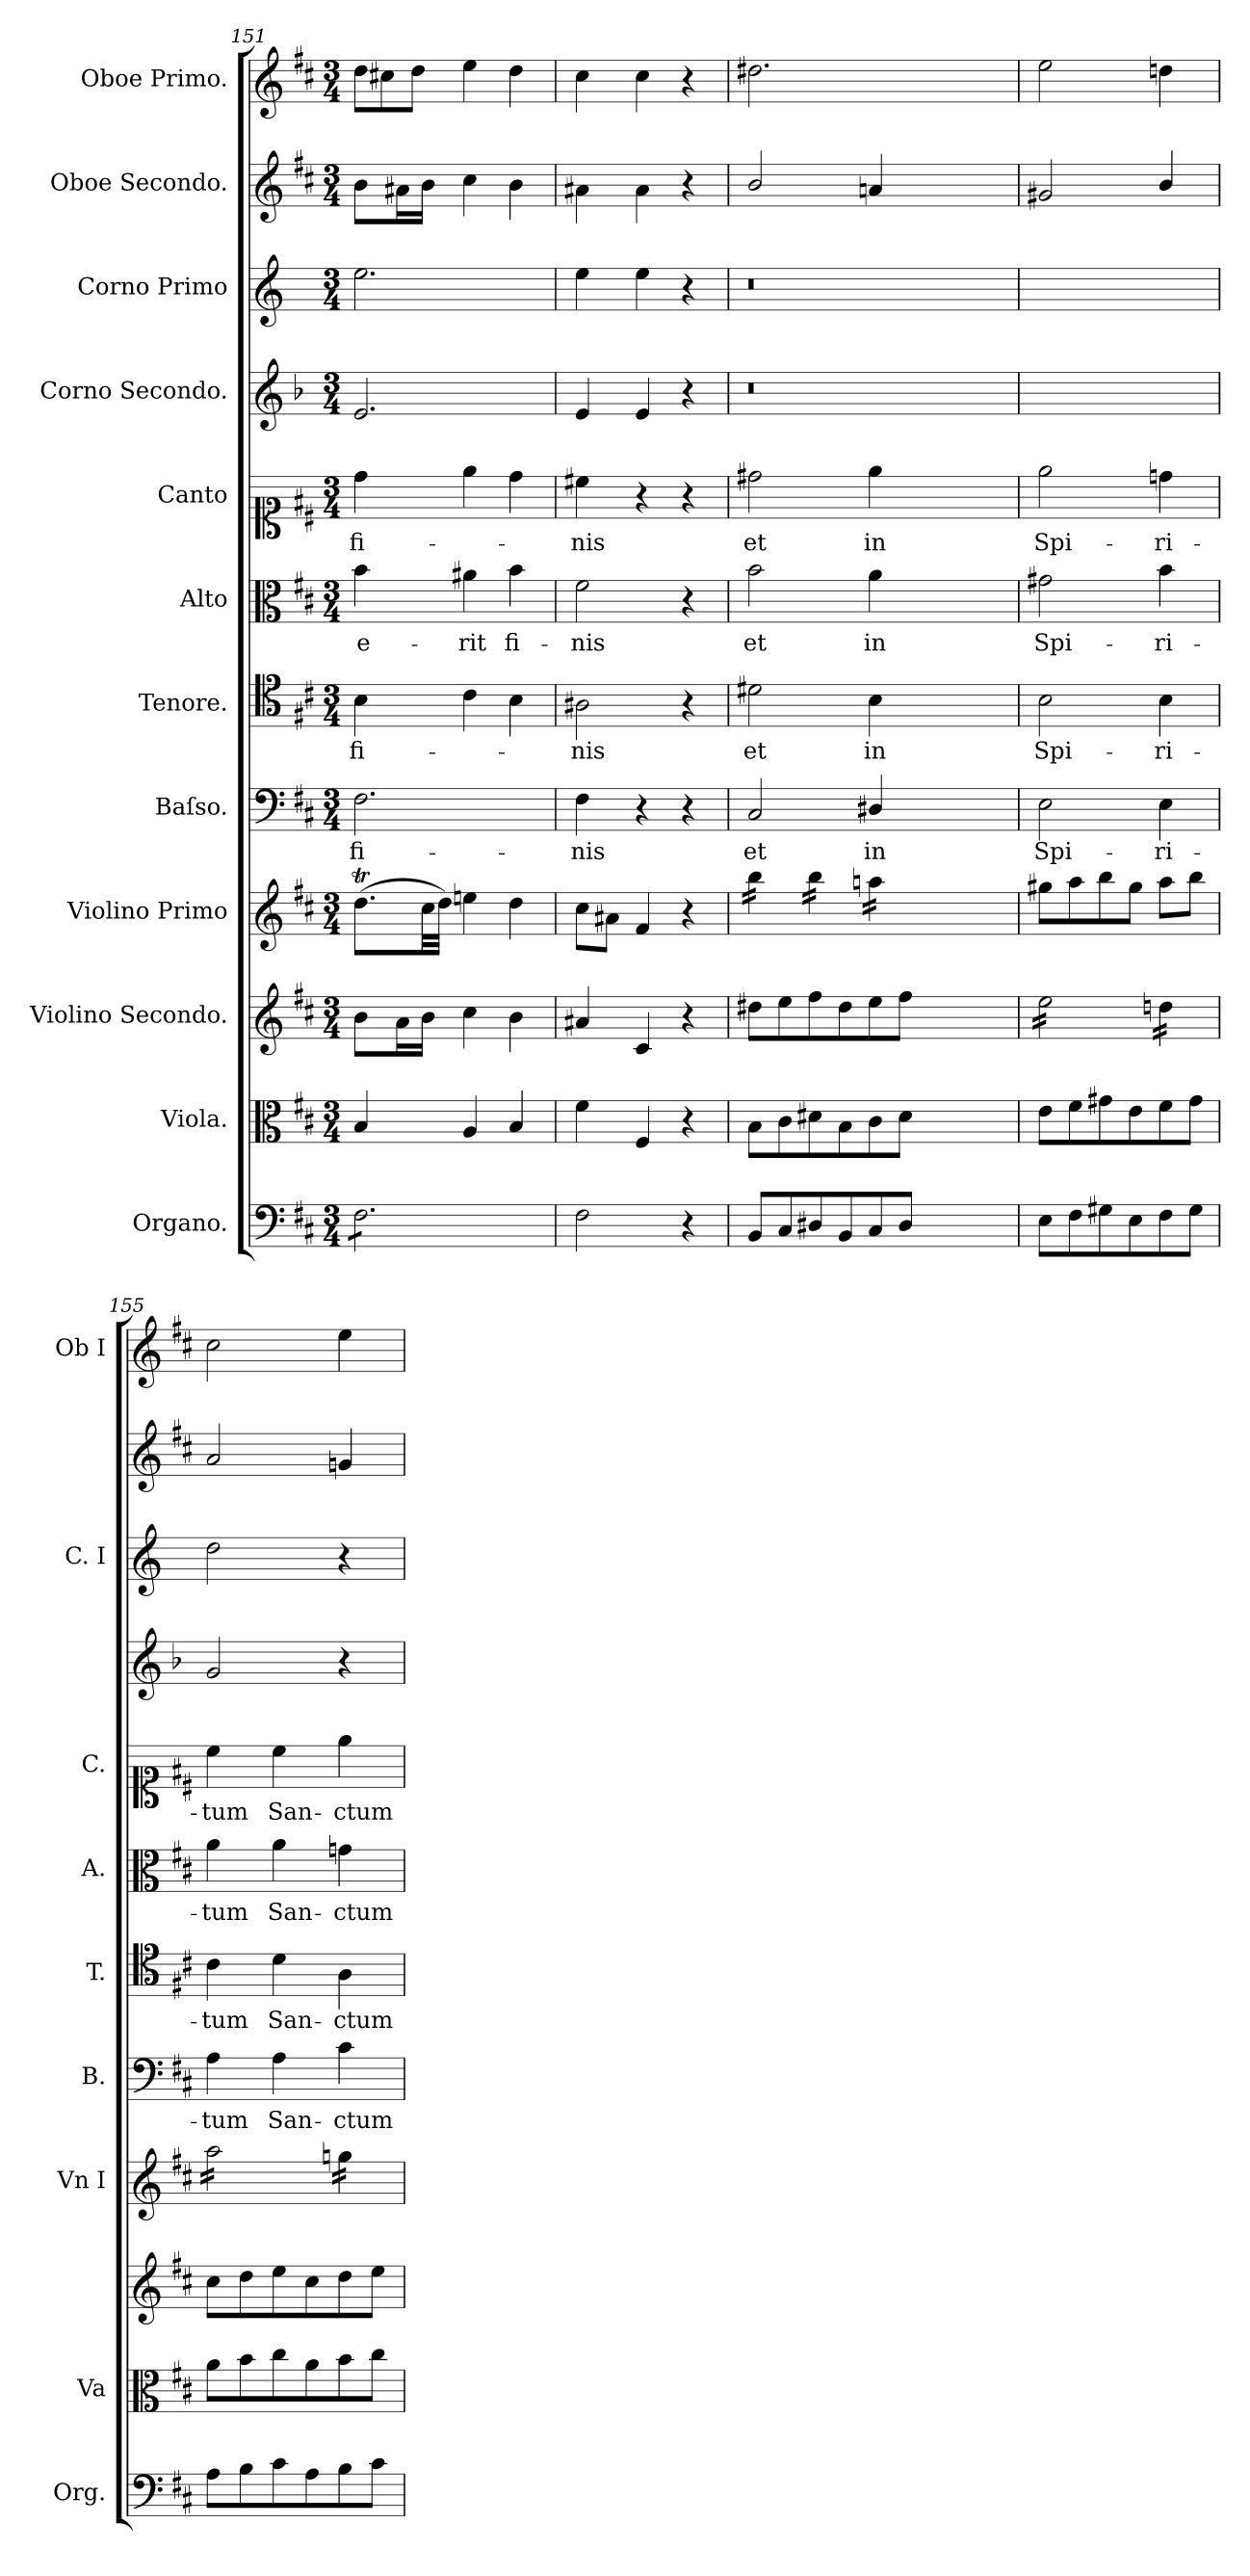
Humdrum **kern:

**kern	**kern	**kern	**kern	**kern	**text	**kern	**text	**kern	**text	**kern	**text	**kern	**kern	**kern	**kern
*part12	*part11	*part10	*part9	*part8	*part8	*part7	*part7	*part6	*part6	*part5	*part5	*part4	*part3	*part2	*part1
*staff12	*staff11	*staff10	*staff9	*staff8	*staff8	*staff7	*staff7	*staff6	*staff6	*staff5	*staff5	*staff4	*staff3	*staff2	*staff1
*I"Organo.	*I"Viola.	*I"Violino Secondo.	*I"Violino Primo	*I"Baſso.	*	*I"Tenore.	*	*I"Alto	*	*I"Canto	*	*I"Corno Secondo.	*I"Corno Primo	*I"Oboe Secondo.	*I"Oboe Primo.
*I'Org.	*I'Va	*	*I'Vn I	*I'B.	*	*I'T.	*	*I'A.	*	*I'C.	*	*	*I'C. I	*	*I'Ob I
*clefF4	*clefC3	*clefG2	*clefG2	*clefF4	*	*clefC4	*	*clefC3	*	*clefC1	*	*clefG2	*clefG2	*clefG2	*clefG2
*k[f#c#]	*k[f#c#]	*k[f#c#]	*k[f#c#]	*k[f#c#]	*	*k[f#c#]	*	*k[f#c#]	*	*k[f#c#]	*	*k[b-]	*k[]	*k[f#c#]	*k[f#c#]
*M3/4	*M3/4	*M3/4	*M3/4	*M3/4	*	*M3/4	*	*M3/4	*	*M3/4	*	*M3/4	*M3/4	*M3/4	*M3/4
=151	=151	=151	=151	=151	=151	=151	=151	=151	=151	=151	=151	=151	=151	=151	=151
!	!	!	!	!	!	!	!	!	!LO:LY:i	!	!	!	!	!	!
*	*	*	*	*	*	*	*	*	*	*	*	*	*	*	*Xtuplet
*tremolo	*	*	*	*	*	*	*	*	*	*	*	*	*	*	*
8F#\L	4B/	8b\L	(8.ddT\L	2.F#\	fi-	4B\	fi-	4b\	e-	4dd\	fi-	2.e/	2.ee\	8b\L	12dd\L
.	.	.	.	.	.	.	.	.	.	.	.	.	.	.	12cc#X\
8F#\	.	16a\L	.	.	.	.	.	.	.	.	.	.	.	16a#X\L	.
.	.	.	.	.	.	.	.	.	.	.	.	.	.	.	12dd\J
.	.	16b\JJ	32cc#\LL	.	.	.	.	.	.	.	.	.	.	16b\JJ	.
.	.	.	32dd\JJJ)	.	.	.	.	.	.	.	.	.	.	.	.
!	!	!	!	!	!	!	!	!	!LO:LY:i	!	!	!	!	!	!
8F#\	4A/	4cc#\	4een\	.	.	4c#\	.	4a#X\	-rit	4ee\	.	.	.	4cc#\	4ee\
8F#\	.	.	.	.	.	.	.	.	.	.	.	.	.	.	.
!	!	!	!	!	!	!	!	!	!LO:LY:i	!	!	!	!	!	!
8F#\	4B/	4b\	4dd\	.	.	4B\	.	4b\	fi-	4dd\	.	.	.	4b\	4dd\
8F#\J	.	.	.	.	.	.	.	.	.	.	.	.	.	.	.
*Xtremolo	*	*	*	*	*	*	*	*	*	*	*	*	*	*	*
=152	=152	=152	=152	=152	=152	=152	=152	=152	=152	=152	=152	=152	=152	=152	=152
!	!	!	!	!	!	!	!	!	!LO:LY:i	!	!	!	!	!	!
2F#\	4f#\	4a#X/	8cc#\L	4F#\	-nis	2A#X\	-nis	2f#\	-nis	4cc#X\	-nis	4e/	4ee\	4a#X\	4cc#\
.	.	.	8a#X\J	.	.	.	.	.	.	.	.	.	.	.	.
.	4F#/	4c#/	4f#/	4r	.	.	.	.	.	4r	.	4e/	4ee\	4a#\	4cc#\
4r	4r	4r	4r	4r	.	4r	.	4r	.	4r	.	4r	4r	4r	4r
=153	=153	=153	=153	=153	=153	=153	=153	=153	=153	=153	=153	=153	=153	=153	=153
!	!	!	!	!	!	!	!	!	!	!	!	!LO:N:vis=0	!LO:N:vis=0	!	!
*	*	*	*tremolo	*	*	*	*	*	*	*	*	*	*	*	*
8BB/L	8B\L	8dd#X\L	16bb\LL	2C#/	et	2d#X\	et	2b\	et	2dd#X\	et	1.r	1.r	2b/	2.dd#X\
.	.	.	16bb\	.	.	.	.	.	.	.	.	.	.	.	.
8C#/	8c#\	8ee\	16bb\	.	.	.	.	.	.	.	.	.	.	.	.
.	.	.	16bb\JJ	.	.	.	.	.	.	.	.	.	.	.	.
8D#X/	8d#X\	8ff#\	16bb\LL	.	.	.	.	.	.	.	.	.	.	.	.
.	.	.	16bb\	.	.	.	.	.	.	.	.	.	.	.	.
8BB/	8B\	8dd#\	16bb\	.	.	.	.	.	.	.	.	.	.	.	.
.	.	.	16bb\JJ	.	.	.	.	.	.	.	.	.	.	.	.
8C#/	8c#\	8ee\	16aan\LL	4D#X/	in	4B\	in	4a\	in	4ee\	in	.	.	4an/	.
.	.	.	16aan\	.	.	.	.	.	.	.	.	.	.	.	.
8D#/J	8d#\J	8ff#\J	16aan\	.	.	.	.	.	.	.	.	.	.	.	.
.	.	.	16aan\JJ	.	.	.	.	.	.	.	.	.	.	.	.
*	*	*	*Xtremolo	*	*	*	*	*	*	*	*	*	*	*	*
2.ryy	2.ryy	2.ryy	2.ryy	2.ryy	.	2.ryy	.	2.ryy	.	2.ryy	.	.	.	2.ryy	2.ryy
=154	=154	=154	=154	=154	=154	=154	=154	=154	=154	=154	=154	=154	=154	=154	=154
*	*	*tremolo	*	*	*	*	*	*	*	*	*	*	*	*	*
8E\L	8e\L	16ee\LL	8gg#X\L	2E\	Spi-	2B\	Spi-	2g#X\	Spi-	2ee\	Spi-	2.ryy	2.ryy	2g#X/	2ee\
.	.	16ee\	.	.	.	.	.	.	.	.	.	.	.	.	.
8F#\	8f#\	16ee\	8aa\	.	.	.	.	.	.	.	.	.	.	.	.
.	.	16ee\	.	.	.	.	.	.	.	.	.	.	.	.	.
8G#X\	8g#X\	16ee\	8bb\	.	.	.	.	.	.	.	.	.	.	.	.
.	.	16ee\	.	.	.	.	.	.	.	.	.	.	.	.	.
8E\	8e\	16ee\	8gg#\J	.	.	.	.	.	.	.	.	.	.	.	.
.	.	16ee\JJ	.	.	.	.	.	.	.	.	.	.	.	.	.
8F#\	8f#\	16ddn\LL	8aa\L	4E\	-ri-	4B\	-ri-	4b\	-ri-	4ddn\	-ri-	.	.	4b/	4ddn\
.	.	16ddn\	.	.	.	.	.	.	.	.	.	.	.	.	.
8G#\J	8g#\J	16ddn\	8bb\J	.	.	.	.	.	.	.	.	.	.	.	.
.	.	16ddn\JJ	.	.	.	.	.	.	.	.	.	.	.	.	.
*	*	*Xtremolo	*	*	*	*	*	*	*	*	*	*	*	*	*
=155	=155	=155	=155	=155	=155	=155	=155	=155	=155	=155	=155	=155	=155	=155	=155
*	*	*	*tremolo	*	*	*	*	*	*	*	*	*	*	*	*
8A\L	8a\L	8cc#\L	16aa\LL	4A\	-tum	4c#\	-tum	4a\	-tum	4cc#\	-tum	2g/	2dd\	2a/	2cc#\
.	.	.	16aa\	.	.	.	.	.	.	.	.	.	.	.	.
8B\	8b\	8dd\	16aa\	.	.	.	.	.	.	.	.	.	.	.	.
.	.	.	16aa\	.	.	.	.	.	.	.	.	.	.	.	.
8c#\	8cc#\	8ee\	16aa\	4A\	San-	4d\	San-	4a\	San-	4cc#\	San-	.	.	.	.
.	.	.	16aa\	.	.	.	.	.	.	.	.	.	.	.	.
8A\	8a\	8cc#\	16aa\	.	.	.	.	.	.	.	.	.	.	.	.
.	.	.	16aa\JJ	.	.	.	.	.	.	.	.	.	.	.	.
8B\	8b\	8dd\	16ggn\LL	4c#\	-ctum	4A\	-ctum	4gn\	-ctum	4ee\	-ctum	4r	4r	4gn/	4ee\
.	.	.	16ggn\	.	.	.	.	.	.	.	.	.	.	.	.
8c#\J	8cc#\J	8ee\J	16ggn\	.	.	.	.	.	.	.	.	.	.	.	.
.	.	.	16ggn\JJ	.	.	.	.	.	.	.	.	.	.	.	.
*	*	*	*Xtremolo	*	*	*	*	*	*	*	*	*	*	*	*
=	=	=	=	=	=	=	=	=	=	=	=	=	=	=	=
*-	*-	*-	*-	*-	*-	*-	*-	*-	*-	*-	*-	*-	*-	*-	*-
